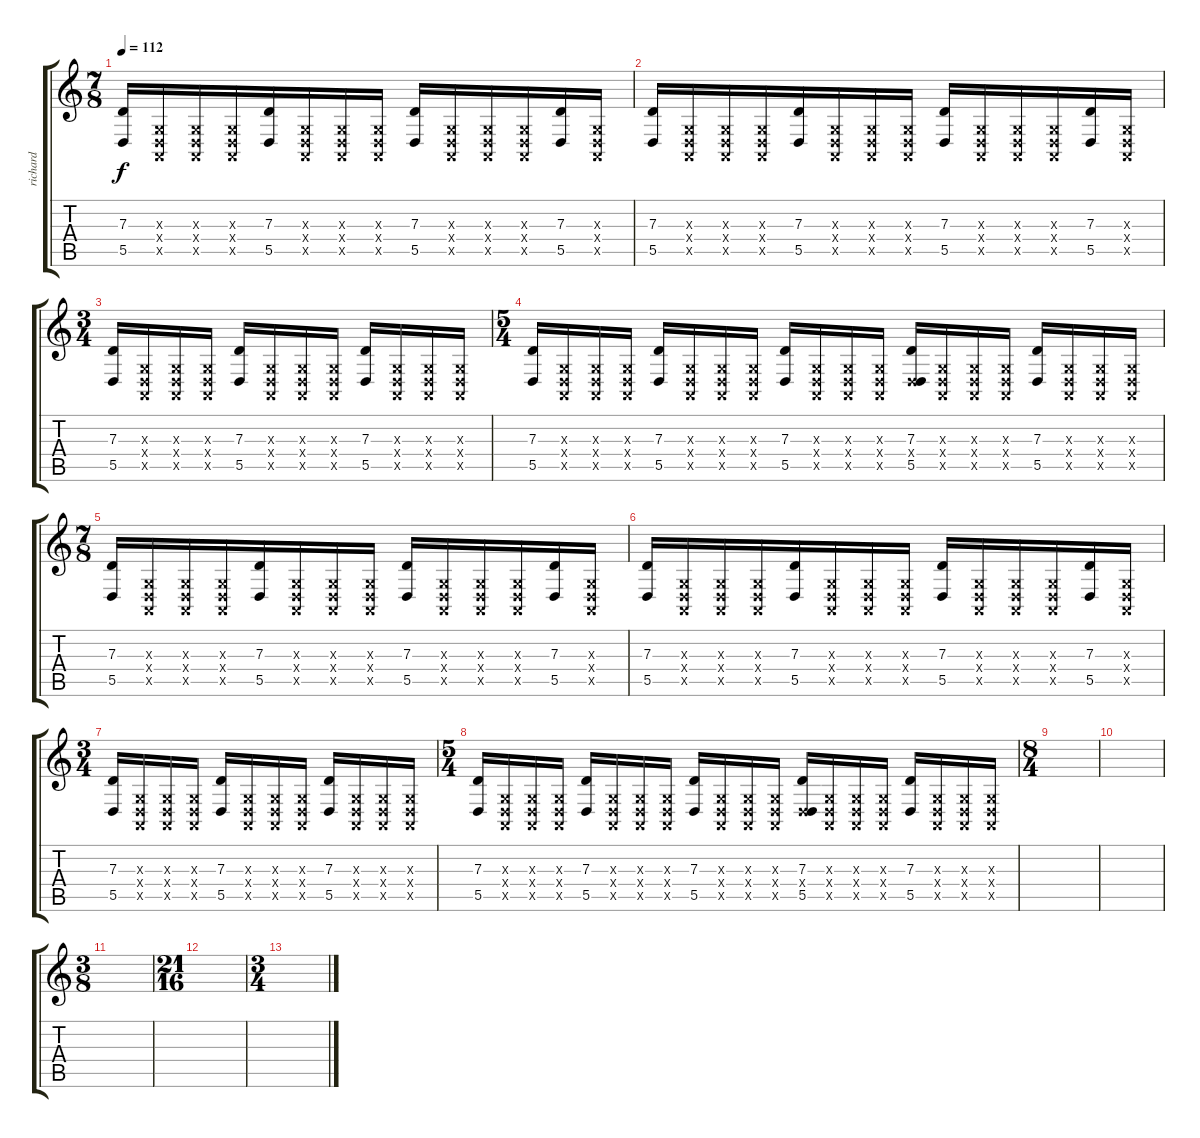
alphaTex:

\track ("richard" "richard") {instrument pad4choir bank 255}
\staff {score tabs}
\tuning (E4 B3 G3 D3 A2 E2) {hide}
\ts (7 8)
\tempo 112
\clef g2
\ks c
(7.3 5.5).16{dy f} (0.3{x} 0.4{x} 0.5{x}).16 (0.3{x} 0.4{x} 0.5{x}).16 (0.3{x} 0.4{x} 0.5{x}).16 (7.3 5.5).16 (0.3{x} 0.4{x} 0.5{x}).16 (0.3{x} 0.4{x} 0.5{x}).16 (0.3{x} 0.4{x} 0.5{x}).16 (7.3 5.5).16 (0.3{x} 0.4{x} 0.5{x}).16 (0.3{x} 0.4{x} 0.5{x}).16 (0.3{x} 0.4{x} 0.5{x}).16 (7.3 5.5).16 (0.3{x} 0.4{x} 0.5{x}).16 |
(7.3 5.5).16 (0.3{x} 0.4{x} 0.5{x}).16 (0.3{x} 0.4{x} 0.5{x}).16 (0.3{x} 0.4{x} 0.5{x}).16 (7.3 5.5).16 (0.3{x} 0.4{x} 0.5{x}).16 (0.3{x} 0.4{x} 0.5{x}).16 (0.3{x} 0.4{x} 0.5{x}).16 (7.3 5.5).16 (0.3{x} 0.4{x} 0.5{x}).16 (0.3{x} 0.4{x} 0.5{x}).16 (0.3{x} 0.4{x} 0.5{x}).16 (7.3 5.5).16 (0.3{x} 0.4{x} 0.5{x}).16 |
\ts (3 4)
(7.3 5.5).16 (0.3{x} 0.4{x} 0.5{x}).16 (0.3{x} 0.4{x} 0.5{x}).16 (0.3{x} 0.4{x} 0.5{x}).16 (7.3 5.5).16 (0.3{x} 0.4{x} 0.5{x}).16 (0.3{x} 0.4{x} 0.5{x}).16 (0.3{x} 0.4{x} 0.5{x}).16 (7.3 5.5).16 (0.3{x} 0.4{x} 0.5{x}).16 (0.3{x} 0.4{x} 0.5{x}).16 (0.3{x} 0.4{x} 0.5{x}).16 |
\ts (5 4)
(7.3 5.5).16 (0.3{x} 0.4{x} 0.5{x}).16 (0.3{x} 0.4{x} 0.5{x}).16 (0.3{x} 0.4{x} 0.5{x}).16 (7.3 5.5).16 (0.3{x} 0.4{x} 0.5{x}).16 (0.3{x} 0.4{x} 0.5{x}).16 (0.3{x} 0.4{x} 0.5{x}).16 (7.3 5.5).16 (0.3{x} 0.4{x} 0.5{x}).16 (0.3{x} 0.4{x} 0.5{x}).16 (0.3{x} 0.4{x} 0.5{x}).16 (7.3 0.4{x} 5.5).16 (0.3{x} 0.4{x} 0.5{x}).16 (0.3{x} 0.4{x} 0.5{x}).16 (0.3{x} 0.4{x} 0.5{x}).16 (7.3 5.5).16 (0.3{x} 0.4{x} 0.5{x}).16 (0.3{x} 0.4{x} 0.5{x}).16 (0.3{x} 0.4{x} 0.5{x}).16 |
\ts (7 8)
(7.3 5.5).16 (0.3{x} 0.4{x} 0.5{x}).16 (0.3{x} 0.4{x} 0.5{x}).16 (0.3{x} 0.4{x} 0.5{x}).16 (7.3 5.5).16 (0.3{x} 0.4{x} 0.5{x}).16 (0.3{x} 0.4{x} 0.5{x}).16 (0.3{x} 0.4{x} 0.5{x}).16 (7.3 5.5).16 (0.3{x} 0.4{x} 0.5{x}).16 (0.3{x} 0.4{x} 0.5{x}).16 (0.3{x} 0.4{x} 0.5{x}).16 (7.3 5.5).16 (0.3{x} 0.4{x} 0.5{x}).16 |
(7.3 5.5).16 (0.3{x} 0.4{x} 0.5{x}).16 (0.3{x} 0.4{x} 0.5{x}).16 (0.3{x} 0.4{x} 0.5{x}).16 (7.3 5.5).16 (0.3{x} 0.4{x} 0.5{x}).16 (0.3{x} 0.4{x} 0.5{x}).16 (0.3{x} 0.4{x} 0.5{x}).16 (7.3 5.5).16 (0.3{x} 0.4{x} 0.5{x}).16 (0.3{x} 0.4{x} 0.5{x}).16 (0.3{x} 0.4{x} 0.5{x}).16 (7.3 5.5).16 (0.3{x} 0.4{x} 0.5{x}).16 |
\ts (3 4)
(7.3 5.5).16 (0.3{x} 0.4{x} 0.5{x}).16 (0.3{x} 0.4{x} 0.5{x}).16 (0.3{x} 0.4{x} 0.5{x}).16 (7.3 5.5).16 (0.3{x} 0.4{x} 0.5{x}).16 (0.3{x} 0.4{x} 0.5{x}).16 (0.3{x} 0.4{x} 0.5{x}).16 (7.3 5.5).16 (0.3{x} 0.4{x} 0.5{x}).16 (0.3{x} 0.4{x} 0.5{x}).16 (0.3{x} 0.4{x} 0.5{x}).16 |
\ts (5 4)
(7.3 5.5).16 (0.3{x} 0.4{x} 0.5{x}).16 (0.3{x} 0.4{x} 0.5{x}).16 (0.3{x} 0.4{x} 0.5{x}).16 (7.3 5.5).16 (0.3{x} 0.4{x} 0.5{x}).16 (0.3{x} 0.4{x} 0.5{x}).16 (0.3{x} 0.4{x} 0.5{x}).16 (7.3 5.5).16 (0.3{x} 0.4{x} 0.5{x}).16 (0.3{x} 0.4{x} 0.5{x}).16 (0.3{x} 0.4{x} 0.5{x}).16 (7.3 0.4{x} 5.5).16 (0.3{x} 0.4{x} 0.5{x}).16 (0.3{x} 0.4{x} 0.5{x}).16 (0.3{x} 0.4{x} 0.5{x}).16 (7.3 5.5).16 (0.3{x} 0.4{x} 0.5{x}).16 (0.3{x} 0.4{x} 0.5{x}).16 (0.3{x} 0.4{x} 0.5{x}).16 |
\ts (8 4)
|
|
\ts (3 8)
|
\ts (21 16)
|
\ts (3 4)
